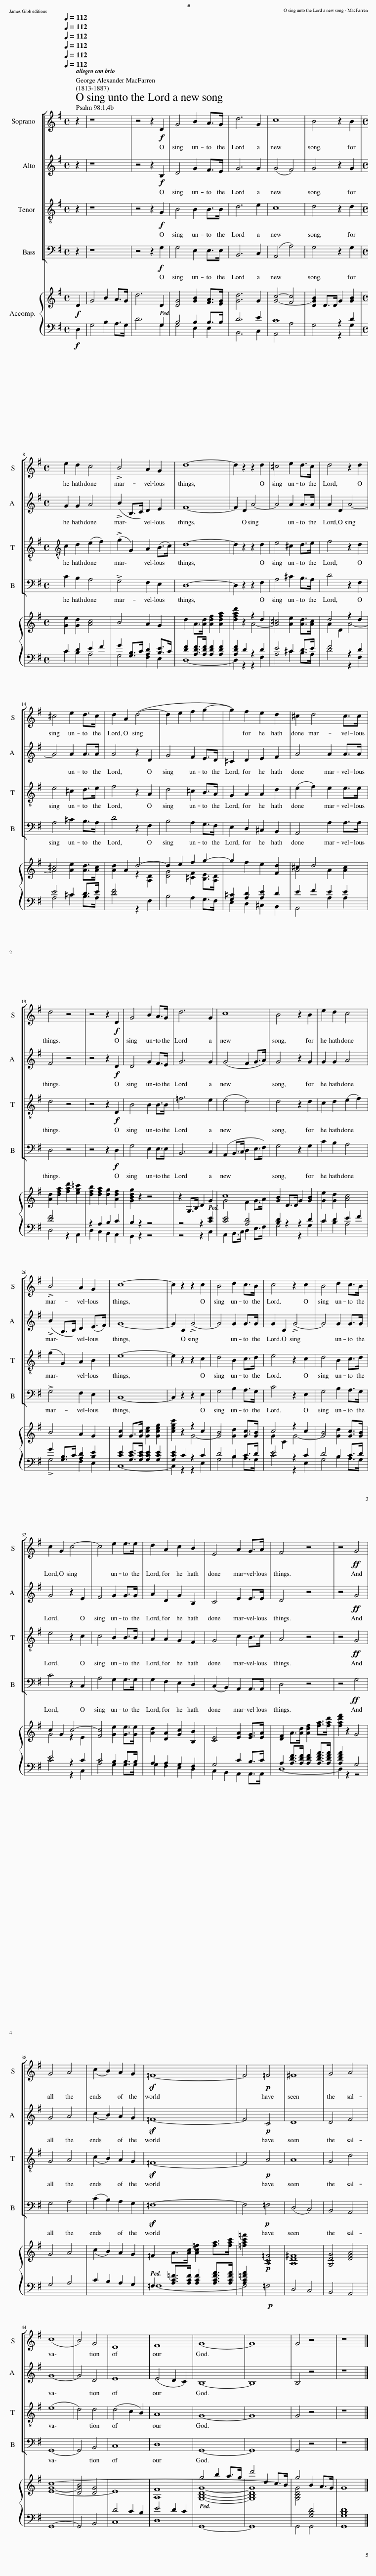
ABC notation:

X:1
%%score [ 1 2 3 4 ] { ( 5 8 ) | ( 6 7 ) }
L:1/8
Q:1/4=112
M:4/4
I:linebreak $
K:G
V:1 treble
V:2 treble
V:3 treble-8
V:4 bass
V:5 treble
V:8 treble
V:6 bass
V:7 bass
V:1
 z2 | z8 | z4 z2!f! D2 | G4 B2 A>G | d6 G2 | %5
 c8 | B4 z2 B2 |$[M:4/4] e2 d2 c4 | !>!B4 A2 G2 | d8- | %10
 d2 z2 z2 d2 | ^c4 e2 d>c | d4 z2 d2 |$ ^c4 e2 d>c | d2 A2 (d4- | %15
 d2 e2 f2 g2- | g2) f2 e2 d2 | ^c2 d4 c>c |$ d4 z4 | z4 z2!f! D2 | %20
 G4 B2 A>G | d6 G2 | c8 | B4 z2 B2 | e2 d2 c4 |$ %25
 !>!B4 A2 G2 | c8- | c2 z2 z2 c2 | B4 d2 c>B | c4 z2 c2 | %30
 B4 d2 c>B |$ c2 G2 c4- | c4 e2 e>e | d2 A2 c2 B2 | E4 A2 G>A | %35
 F4 z4 | z4!ff! G4 |$ G4 A4 | (c2 B2) A2 G2 | =F8- | %40
 F4!p! =F4 | ^F8 | G4 A4 |$ (c8 | B4) G4 | %45
 E8 | F8 | G8- | G8 | G4 z4 | %50
 z8 |] %51
V:2
 z2 | z8 | z4 z2!f! B,2 | D4 G2 F>E | G6 G2 | %5
 (G4 F4) | G4 z2 G2 |$[M:4/4] G2 G2 A4 | (!>!B2 B,>C) D2 E2 | F8- | %10
 F2 D2 A4- | A4 A2 A>A | A2 D2 A4- |$ A4 A2 A>A | A4 z2 D2 | %15
 G4 F2 E>D | ^C2 D2 E2 F2 | A4 A2 A>A |$ F4 z4 | z4 z2!f! D2 | %20
 D4 G2 F>E | G6 G2 | (G4 F2 G>A) | G4 z2 G2 | G2 G2 A4 |$ %25
 (!>!B2 B,>C) D2 (E>F) | G8- | G2 C2 !>!G4- | G4 G2 G>G | G2 C2 !>!G4- | %30
 G4 G2 G>G |$ G4 z2 E2 | F4 G2 G>G | A2 D2 G2 B,2 | C4 E2 E>E | %35
 D4 z4 | z4!ff! G4 |$ G4 A4 | (c2 B2) A2 G2 | =F8- | %40
 F4!p! C4 | D8 | D4 F4 |$ G8- | G4 D4 | %45
 E8 | (E4 D2 C2) | B,8- | B,8 | B,4 z4 | %50
 z8 |] %51
V:3
 z2 | z8 | z4 z2!f! G2 | B4 B2 B>B | d6 e2 | %5
 c8 | d4 z2 d2 |$[M:4/4][K:treble-8] c2 d2 (e2 f2) | (!>!g2 G2) A2 (B>c) | d8- | %10
 d2 z2 z2 d2 | e4 ^c2 d>e | f4 z2 d2 |$ e4 ^c2 d>e | f4 z2 A2 | %15
 d4 ^c2 B>A | G2 A2 A2 d2 | (e2 f2) e2 e>e |$ d4 z4 | z4 z2!f! D2 | %20
 B4 B2 B>B | =f6 e2 | (e4 d4) | d4 z2 d2 | c2 d2 (e2 f2) |$ %25
 (g2 G2) A2 B2 | e8- | e2 z2 z2 c2 | d4 B2 c>d | e4 z2 c2 | %30
 d4 B2 c>d |$ e4 z2 c2 | c4 B2 B>B | A2 A2 G2 F2 | G4 c2 B>c | %35
 A4 z4 | z4!ff! G4 |$ G4 A4 | (c2 B2) A2 G2 | =F8- | %40
 F4!p! A4 | A8 | G4 d4 |$ (e8 | d4) d4 | %45
 (d4 c2 B2) | A8 | G8- | G8 | G4 z4 | %50
 z8 |] %51
V:4
 z2 | z8 | z4 z2!f! G,2 | G,4 E,2 E,>E, | B,,6 C,2 | %5
 (A,,4 A,4) | G,4 z2 G,2 |$[M:4/4] C2 B,2 A,4 | !>!G,4 F,2 E,2 | D,8- | %10
 D,2 z2 z2 F,2 | A,4 ^C2 B,>A, | D4 z2 F,2 |$ A,4 ^C2 B,>A, | D4 z2 F,2 | %15
 B,4 A,2 G,>F, | E,2 D,2 ^C,2 B,,2 | A,,4 A,2 A,>A, |$ D,4 z4 | z4 z2!f! D,2 | %20
 G,4 E,2 E,>E, | B,,6 C,2 | (A,,2 B,,>C, D,2 E,>F,) | G,4 z2 G,2 | C2 B,2 A,4 |$ %25
 !>!G,4 F,2 E,2 | C,8- | C,2 z2 z2 E,2 | G,4 B,2 A,>G, | C4 z2 E,2 | %30
 G,4 B,2 A,>G, |$ C4 z2 C,2 | A,4 G,2 G,>G, | G,2 F,2 E,2 D,2 | (C,2 B,,2) A,,2 A,,>A,, | %35
 D,4 z4 | z4!ff! G,4 |$ G,4 A,4 | (C2 B,2) A,2 G,2 | =F,8- | %40
 F,4!p! =F,4 | (D,4 C,4) | B,,4 A,,4 |$ G,,8- | G,,4 B,,4 | %45
 C,8 | D,8 | G,,8- | G,,8 | G,,4 z4 | %50
 z8 |] %51
V:5
!f! D2 | G4 B2 A>G | d6 D2 | [DG]4 [GB]2 [FA]>[EG] | [Gd]6 G2 | %5
 [Gc]4- [Fc]4 | [DGB]2 D>D G2 [GB]2 |$[M:4/4] [Ge]2 [Gd]2 [Ac]4 | B4 A2 G2 | d2 A>[Ad] [Adf]2 [Adfa]2 | %10
 [dfad']2 z2 z2 d2 | ^c4 [Ae]2 [Ad]>[Ac] | d4 z2 d2 |$ ^c4 [Ae]2 [Ad]>[Ac] | [Ad]2 A2 d4- | %15
 d2 e2 f2 g2- | g2 f2 e2 [Fd]2 | ^c2 d4 [Ac]2 |$ [Ad]2 [dfa]2 [fad']2 [eg=c']2 | [dfb]2 [dfa]2 [dg]2 [Adf]2 | %20
 [GBdg]2 z2 z4 | z2 G,>B, D2 G2 | c8 | [GB]2 D>D G2 [GB]2 | [Ge]2 [Gd]2 [Ac]4 |$ %25
 B4 A2 G2 | [Gc]2 G>[Gc] [Gce]2 [Gceg]2 | [cegc']2 z2 z2 c2 | B4 [Gd]2 [Gc]>[GB] | c4 z2 c2 | %30
 B4 [Gd]2 [Gc]>[GB] |$ c2 G2 c4- | [Fc]4 [Ge]2 [Ge]>[Ge] | [Ad]2 [DA]2 [Gc]2 [B,B]2 | [CE]4 [EA]2 [EG]>[EA] | %35
 [DF]2 A>[Ad] [Adf]2 [fa]>[fad'] | [fad'f']2 z2 G4 |$ G4 A4 | (c2 B2) A2 G2 | =F2 A>[Ac] [Ac=f]2 [fa]>[fac'] | %40
 [=fac'=f']2 x2!p! [A,C=F]4 | [A,D^F]8 | [G,DG]4 [DFA]4 |$ [EGc]8- | [DGB]4 [DG]4 | %45
 E8 | [A,F]8 | g4 b2 a>g | d'4 d2 c>B | g4 B2 A>G | %50
 G8 |] %51
V:6
!f! D,2 | G,4 B,2 A,>G, | D6 G,2 | B,4 B,2 B,>B, | D6 E2 | %5
 C8 | x4 z2 D2 |$[M:4/4] C2 D2 E2 F2 | G2 [G,B,]>C [A,D]2 [B,E]>C | [DF]2 [A,DF]>[A,DF] [A,DF]2 [A,DF]2 | %10
 [A,DF]2 D2 z2 D2 | E4 ^C2 D>E | F4 z2 D2 |$ E4 ^C2 D>E | F4 x4 | %15
 x8 | [G,^C]2 [A,D]2 [A,E]2 D2 | E2 F2 E2 E2 |$ [DF]4 x4 | z2 A,2 B,2 C2 | %20
 B,2 z2 z4 | z4 z2 [CE]2 | [CE]4 [A,D]4 | [B,D]2 z2 z2 D2 | C2 D2 E2 F2 |$ %25
 G2 [G,B,]>C [A,D]2 [B,E]2 | [CE]2 [G,CE]>[G,CE] [G,CE]2 [G,CE]2 | [G,CE]2 C2 z2 C2 | D4 B,2 C>D | E4 z2 C2 | %30
 D4 B,2 C>D |$ E4 z2 C2 | C4 B,2 B,>B, | A,2 A,2 G,2 F,2 | G,4 C2 B,>C | %35
 A,2 [A,DF]>[A,DF] [A,DF]2 [A,DFA]>[A,DFA] | [A,DFA]2 x2 G,4 |$ G,4 A,4 | C2 B,2 A,2 G,2 | =F,2 [A,C=F]>[A,CF] [A,CF]2 [A,CFA]>[A,CFA] | %40
 [A,C=FA]2 x2!p! x4 | x8 | x8 |$ x8 | x8 | %45
 D4 C2 B,2 | E4 D2 C2 | x8 | x8 | x4 [G,B,D]4 | %50
 [G,B,D]8 |] %51
V:7
 x2 | x8 | x4 x2 G,2 | G,4 E,2 E,2 | B,,6 C,2 | %5
 A,,4 A,4 | G,4 z2 G,2 |$[M:4/4] C2 B,2 A,4 | G,4 F,2 E,2 | D,8- | %10
 D,2 z2 z2 F,2 | A,4 ^C2 B,>A, | D4 z2 F,2 |$ A,4 ^C2 B,>A, | D4 z2 F,2 | %15
 B,4 A,2 G,>F, | E,2 D,2 ^C,2 B,,2 | A,,4 A,2 A,2 |$ D,4 z2 A,,2 | D,2 C,2 B,,2 A,,2 | %20
 G,,2 z2 z4 | z4 z2 C,2 | A,,2 B,,>C, D,2 E,>F, | G,4 z2 G,2 | C2 B,2 A,4 |$ %25
 !>!G,4 F,2 E,2 | C,8- | C,2 z2 z2 E,2 | G,4 B,2 A,>G, | C4 z2 E,2 | %30
 G,4 B,2 A,>G, |$ C4 z2 C,2 | A,4 G,2 G,>G, | G,2 F,2 E,2 D,2 | C,2 B,,2 A,,2 A,,>A,, | %35
 D,8- | D,2 z2 z4 |$ x8 | x8 | =F,8- | %40
 F,4 =F,4 | D,4 C,4 | B,,4 A,,4 |$ G,,8- | G,,4 B,,4 | %45
 C,8 | D,8 | G,,8- | G,,8 | G,,4 G,,4 | %50
 G,,8 |] %51
V:8
 x2 | x8 | x8 | x8 | x8 | %5
 x8 | x8 |$[M:4/4] x8 | x8 | x8 | %10
 x4 A4- | A4 x4 | A2 D2 A4- |$ A4 x4 | x4 z2 [A,D]2 | %15
 [DG]4 [^CF]2 [B,E]>[A,D] | x8 | A4 A2 x2 |$ x8 | x8 | %20
 x8 | x8 | G4 F2 G>A | x8 | x8 |$ %25
 x8 | x8 | x4 G4- | G4 x4 | G2 C2 G4- | %30
 G4 x4 |$ G4 z2 E2 | x8 | x8 | x8 | %35
 x8 | x2 x2 x4 |$ x8 | x8 | x8 | %40
 x8 | x8 | x8 |$ x8 | x8 | %45
 x8 | x8 | [G,B,DG]8- | [G,B,DG]8 | [G,B,DG]4 x4 | %50
 x8 |] %51
